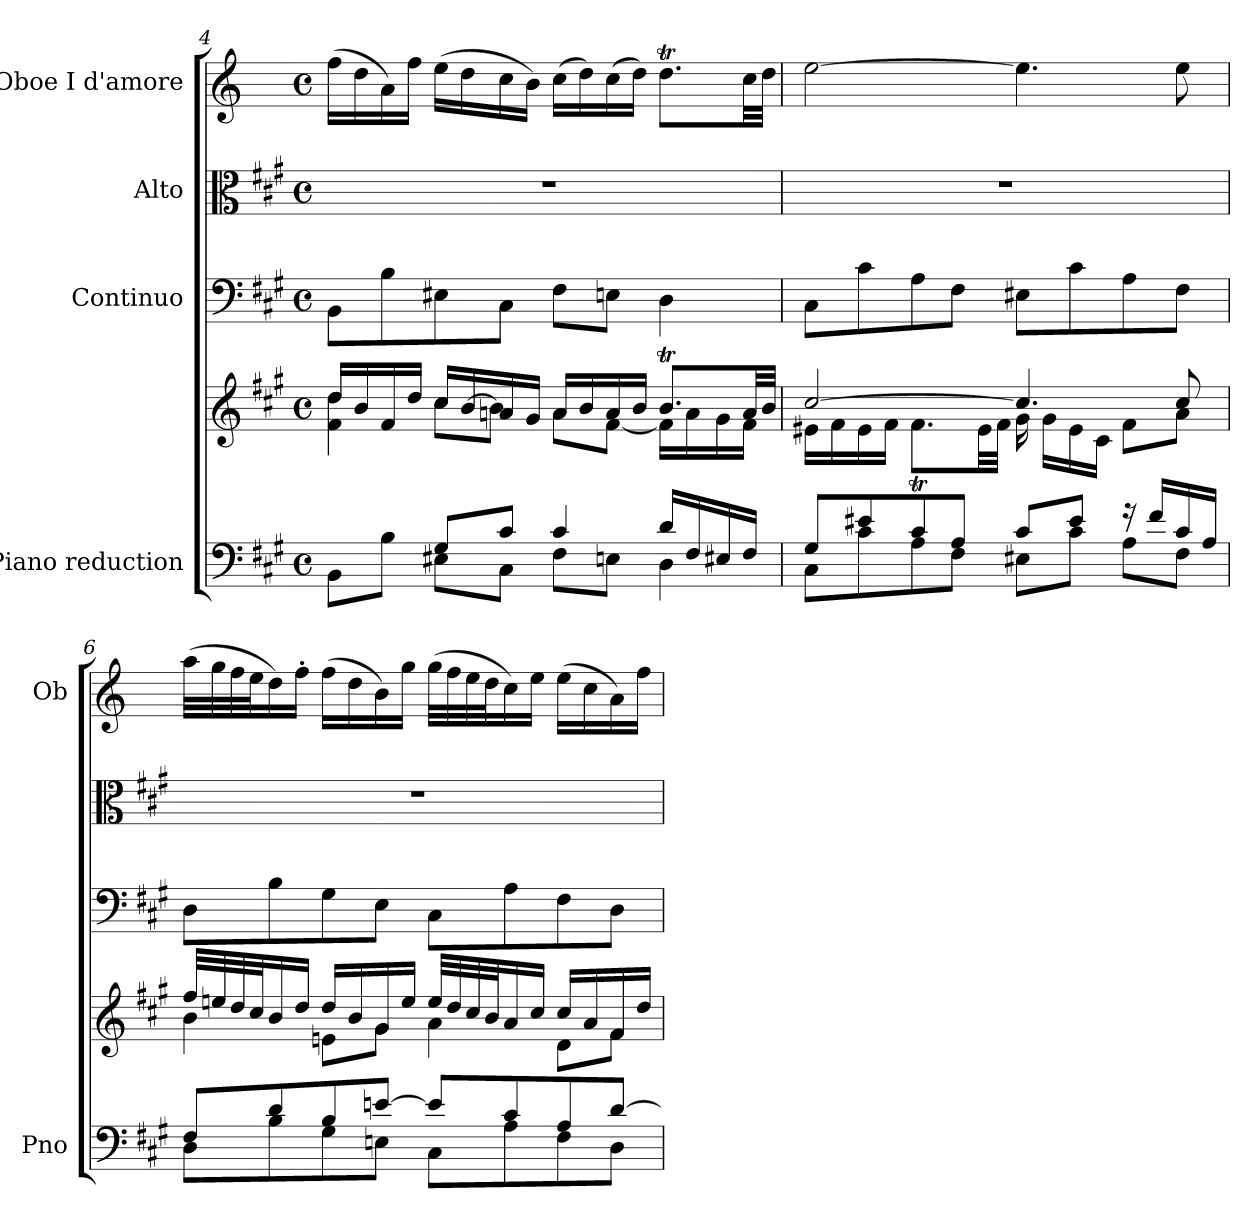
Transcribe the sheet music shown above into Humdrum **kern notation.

**kern	**kern	**kern	**kern	**kern
*part4	*part4	*part3	*part2	*part1
*staff5	*staff4	*staff3	*staff2	*staff1
*I"Piano reduction	*	*I"Continuo	*I"Alto	*I"Oboe I d'amore
*I'Pno	*	*	*	*I'Ob
!!LO:LB:g=z
*clefF4	*clefG2	*clefF4	*clefC3	*clefG2
*	*	*	*	*ITrd2c3
*k[f#c#g#]	*k[f#c#g#]	*k[f#c#g#]	*k[f#c#g#]	*k[f#c#g#]
*M4/4	*M4/4	*M4/4	*M4/4	*M4/4
*met(c)	*met(c)	*met(c)	*met(c)	*met(c)
=4	=4	=4	=4	=4
*^	*^	*	*	*
4ryy	8BB\L	16dd/LL	4f#\ 4dd\	8BB\L	1r	(16dd\LL
.	.	16b/	.	.	.	16b\
.	8B\J	16f#/	.	8B\	.	16f#\)
.	.	16dd/JJ	.	.	.	16dd\JJ
8G#/L	8E#X\L	16cc#/LL	8cc#\L	8E#X\	.	(16cc#\LL
.	.	[16b/	.	.	.	16b\
8c#/J	8C#\J	16an/	8b\J]	8C#\J	.	16a\
.	.	16g#/JJ	.	.	.	16g#\JJ)
4c#/	8F#\L	16a/LL	8a\L	8F#\L	.	(16a\LL
.	.	16b/	.	.	.	16b\)
.	8En\J	16a/	[8f#\J	8En\J	.	(16a\
.	.	16b/JJ	.	.	.	16b\JJ)
16d/LL	4D\	8.bT/L	16f#\LL]	4D\	.	8.bT\L
16F#/	.	.	16a\	.	.	.
16E#X/	.	.	16g#\	.	.	.
16F#/JJ	.	32a/LL	16f#\JJ	.	.	32a\LL
.	.	32b/JJJ	.	.	.	32b\JJJ
=5	=5	=5	=5	=5	=5	=5
8G#/L	8C#\L	[2cc#/	16e#X\LL	8C#\L	1r	[2cc#\
.	.	.	16f#\	.	.	.
8e#X/	8c#\	.	16e#\	8c#\	.	.
.	.	.	16f#\JJ	.	.	.
8c#/	8A\	.	8.f#T\L	8A\	.	.
8A/J	8F#\J	.	.	8F#\J	.	.
.	.	.	32e#\LL	.	.	.
.	.	.	32f#\JJJ	.	.	.
8c#/L	8E#X\L	4.cc#/]	16g#\	8E#X\L	.	4.cc#\]
.	.	.	16g#\LL	.	.	.
8e#/J	8c#\J	.	16e#\	8c#\	.	.
.	.	.	16c#\JJ	.	.	.
16r	8A\L	.	8f#\L	8A\	.	.
16f#/LL	.	.	.	.	.	.
16c#/	8F#\J	8cc#/	8a\J	8F#\J	.	8cc#\
16A/JJ	.	.	.	.	.	.
=6	=6	=6	=6	=6	=6	=6
8F#/L	8D\L	32ff#/LLL	4b\	8D\L	1r	(32ff#\LLL
.	.	32een/	.	.	.	32ee\
.	.	32dd/	.	.	.	32dd\
.	.	32cc#/J	.	.	.	32cc#\J
8d/	8B\	16b/	.	8B\	.	16b\)
.	.	16dd/JJ	.	.	.	16dd'\JJ
8B/	8G#\	16dd/LL	8en\L	8G#\	.	(16dd\LL
.	.	16b/	.	.	.	16b\
[8en/J	8En\J	16g#/	8g#\J	8E\J	.	16g#\)
.	.	16ee/JJ	.	.	.	16ee\JJ
8e/L]	8C#\L	32ee/LLL	4a\	8C#\L	.	(32ee\LLL
.	.	32dd/	.	.	.	32dd\
.	.	32cc#/	.	.	.	32cc#\
.	.	32b/J	.	.	.	32b\J
8c#/	8A\	16a/	.	8A\	.	16a\)
.	.	16cc#/JJ	.	.	.	16cc#\JJ
8A/	8F#\	16cc#/LL	8d\L	8F#\	.	(16cc#\LL
.	.	16a/	.	.	.	16a\
[>8d/J	8D\J	16f#/	8f#\J	8D\J	.	16f#\)
.	.	16dd/JJ	.	.	.	16dd\JJ
*v	*v	*	*	*	*	*
*	*v	*v	*	*	*
=	=	=	=	=
*-	*-	*-	*-	*-
